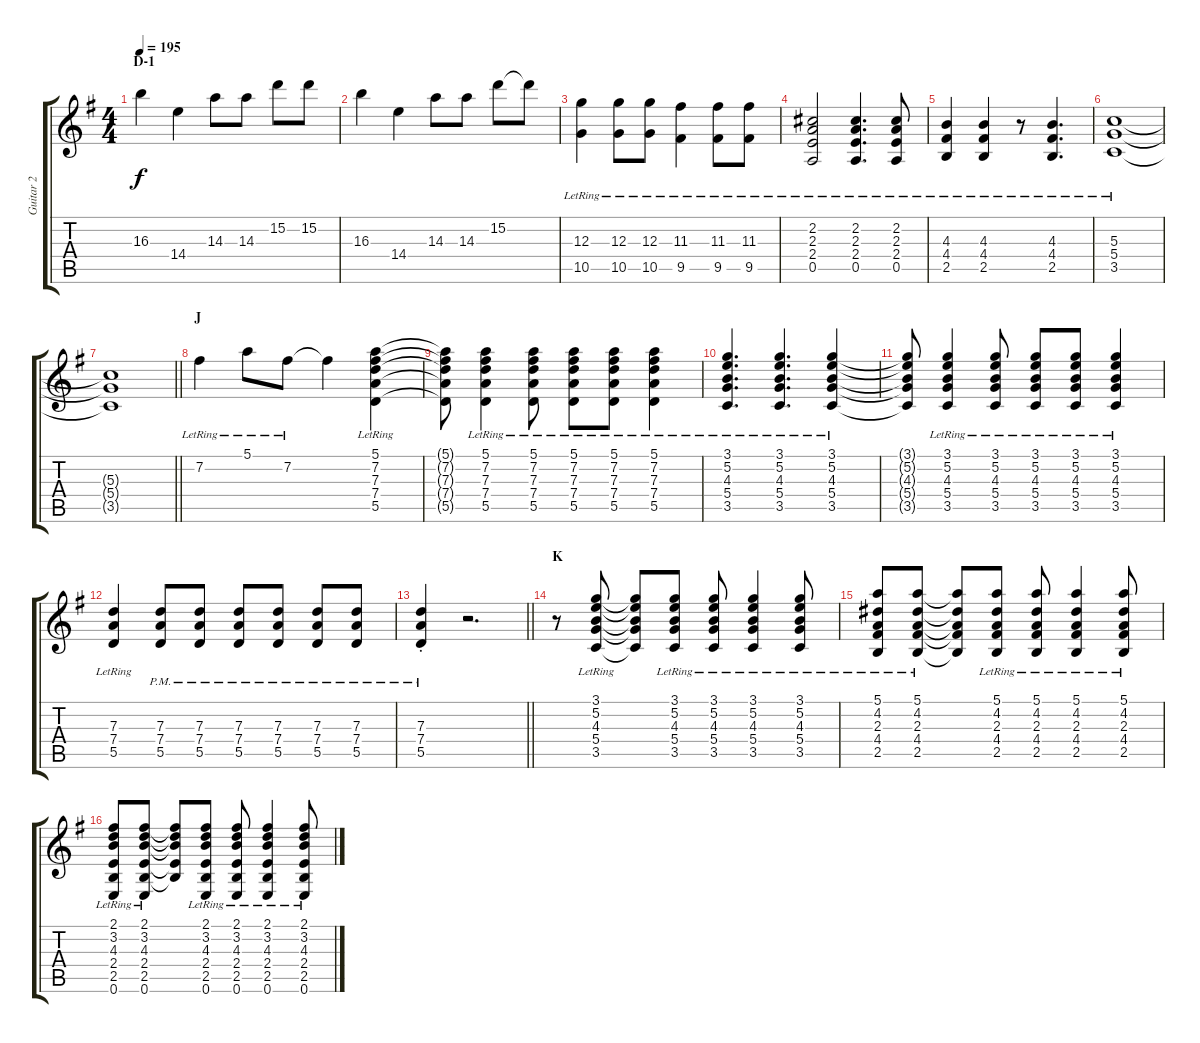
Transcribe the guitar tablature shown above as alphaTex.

\track ("Guitar 2" "Guitar 2") {instrument distortionguitar}
\staff {score tabs}
\tuning (E4 B3 G3 D3 A2 E2) {hide}
\ts (4 4)
\section ("" "D-1")
\tempo 195
\clef g2
\ks g
16.3.4{dy f} 14.4.4 14.3.8 14.3.8 15.2.8 15.2.8 |
16.3.4 14.4.4 14.3.8 14.3.8 15.2.8 15.2{t}.8 |
(12.3{lr} 10.5{lr}).4 (12.3{lr} 10.5{lr}).8 (12.3{lr} 10.5{lr}).8 (11.3{lr} 9.5{lr}).4 (11.3{lr} 9.5{lr}).8 (11.3{lr} 9.5{lr}).8 |
(2.2{lr} 2.3{lr} 2.4{lr} 0.5{lr}).2 (2.2{lr} 2.3{lr} 2.4{lr} 0.5{lr}).4{d} (2.2{lr} 2.3{lr} 2.4{lr} 0.5{lr}).8 |
(4.3{lr} 4.4{lr} 2.5{lr}).4 (4.3{lr} 4.4{lr} 2.5{lr}).4 r.8 (4.3{lr} 4.4{lr} 2.5{lr}).4{d} |
(5.3{lr} 5.4{lr} 3.5{lr}).1 |
\barLineRight lightlight
(5.3{t} 5.4{t} 3.5{t}).1 |
\section ("" "J")
7.2{lr}.4{instrument electricguitarclean} 5.1{lr}.8 7.2{lr}.8 7.2{t}.4 (5.1{lr} 7.2{lr} 7.3{lr} 7.4{lr} 5.5{lr}).4 |
(5.1{t} 7.2{t} 7.3{t} 7.4{t} 5.5{t}).8 (5.1{lr} 7.2{lr} 7.3{lr} 7.4{lr} 5.5{lr}).4 (5.1{lr} 7.2{lr} 7.3{lr} 7.4{lr} 5.5{lr}).8 (5.1{lr} 7.2{lr} 7.3{lr} 7.4{lr} 5.5{lr}).8 (5.1{lr} 7.2{lr} 7.3{lr} 7.4{lr} 5.5{lr}).8 (5.1{lr} 7.2{lr} 7.3{lr} 7.4{lr} 5.5{lr}).4 |
(3.1{lr} 5.2{lr} 4.3{lr} 5.4{lr} 3.5{lr}).4{d} (3.1{lr} 5.2{lr} 4.3{lr} 5.4{lr} 3.5{lr}).4{d} (3.1{lr} 5.2{lr} 4.3{lr} 5.4{lr} 3.5{lr}).4 |
(3.1{t} 5.2{t} 4.3{t} 5.4{t} 3.5{t}).8 (3.1{lr} 5.2{lr} 4.3{lr} 5.4{lr} 3.5{lr}).4 (3.1{lr} 5.2{lr} 4.3{lr} 5.4{lr} 3.5{lr}).8 (3.1{lr} 5.2{lr} 4.3{lr} 5.4{lr} 3.5{lr}).8 (3.1{lr} 5.2{lr} 4.3{lr} 5.4{lr} 3.5{lr}).8 (3.1{lr} 5.2{lr} 4.3{lr} 5.4{lr} 3.5{lr}).4 |
(7.3{lr} 7.4{lr} 5.5{lr}).4 (7.3{pm} 7.4{pm} 5.5{pm}).8{instrument electricguitarmuted} (7.3{pm} 7.4{pm} 5.5{pm}).8 (7.3{pm} 7.4{pm} 5.5{pm}).8 (7.3{pm} 7.4{pm} 5.5{pm}).8 (7.3{pm} 7.4{pm} 5.5{pm}).8 (7.3{pm} 7.4{pm} 5.5{pm}).8 |
\barLineRight lightlight
(7.3{pm st} 7.4{pm st} 5.5{pm st}).4 r.2{d instrument distortionguitar} |
\section ("" "K")
r.8 (3.1{lr} 5.2{lr} 4.3{lr} 5.4{lr} 3.5{lr}).8 (3.1{t} 5.2{t} 4.3{t} 5.4{t} 3.5{t}).8 (3.1{lr} 5.2{lr} 4.3{lr} 5.4{lr} 3.5{lr}).8 (3.1{lr} 5.2{lr} 4.3{lr} 5.4{lr} 3.5{lr}).8 (3.1{lr} 5.2{lr} 4.3{lr} 5.4{lr} 3.5{lr}).4 (3.1{lr} 5.2{lr} 4.3{lr} 5.4{lr} 3.5{lr}).8 |
(5.1{lr} 4.2{lr} 2.3{lr} 4.4{lr} 2.5{lr}).8 (5.1{lr} 4.2{lr} 2.3{lr} 4.4{lr} 2.5{lr}).8 (5.1{t} 4.2{t} 2.3{t} 4.4{t} 2.5{t}).8 (5.1{lr} 4.2{lr} 2.3{lr} 4.4{lr} 2.5{lr}).8 (5.1{lr} 4.2{lr} 2.3{lr} 4.4{lr} 2.5{lr}).8 (5.1{lr} 4.2{lr} 2.3{lr} 4.4{lr} 2.5{lr}).4 (5.1{lr} 4.2{lr} 2.3{lr} 4.4{lr} 2.5{lr}).8 |
(2.1{lr} 3.2{lr} 4.3{lr} 2.4{lr} 2.5{lr} 0.6{lr}).8 (2.1{lr} 3.2{lr} 4.3{lr} 2.4{lr} 2.5{lr} 0.6{lr}).8 (2.1{t} 3.2{t} 4.3{t} 2.4{t} 2.5{t}).8 (2.1{lr} 3.2{lr} 4.3{lr} 2.4{lr} 2.5{lr} 0.6{lr}).8 (2.1{lr} 3.2{lr} 4.3{lr} 2.4{lr} 2.5{lr} 0.6{lr}).8 (2.1{lr} 3.2{lr} 4.3{lr} 2.4{lr} 2.5{lr} 0.6{lr}).4 (2.1{lr} 3.2{lr} 4.3{lr} 2.4{lr} 2.5{lr} 0.6{lr}).8
